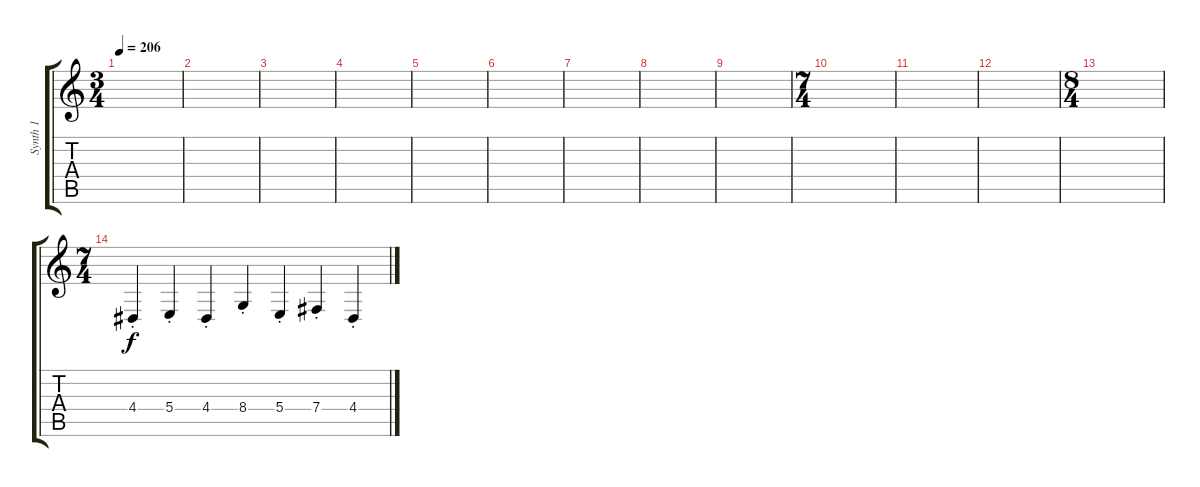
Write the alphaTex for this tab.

\track ("Synth 1" "Synth 1") {instrument stringensemble2}
\staff {score tabs}
\tuning (Db4 Ab3 E3 B2 Gb2 Db2) {hide}
\ts (3 4)
\tempo 206
\clef g2
\ks c
|
|
|
|
|
|
|
|
|
\ts (7 4)
|
|
|
\ts (8 4)
|
\ts (7 4)
4.4{st}.4{volume 10 instrument stringensemble2} 5.4{st}.4 4.4{st}.4 8.4{st}.4 5.4{st}.4 7.4{st}.4 4.4{st}.4
